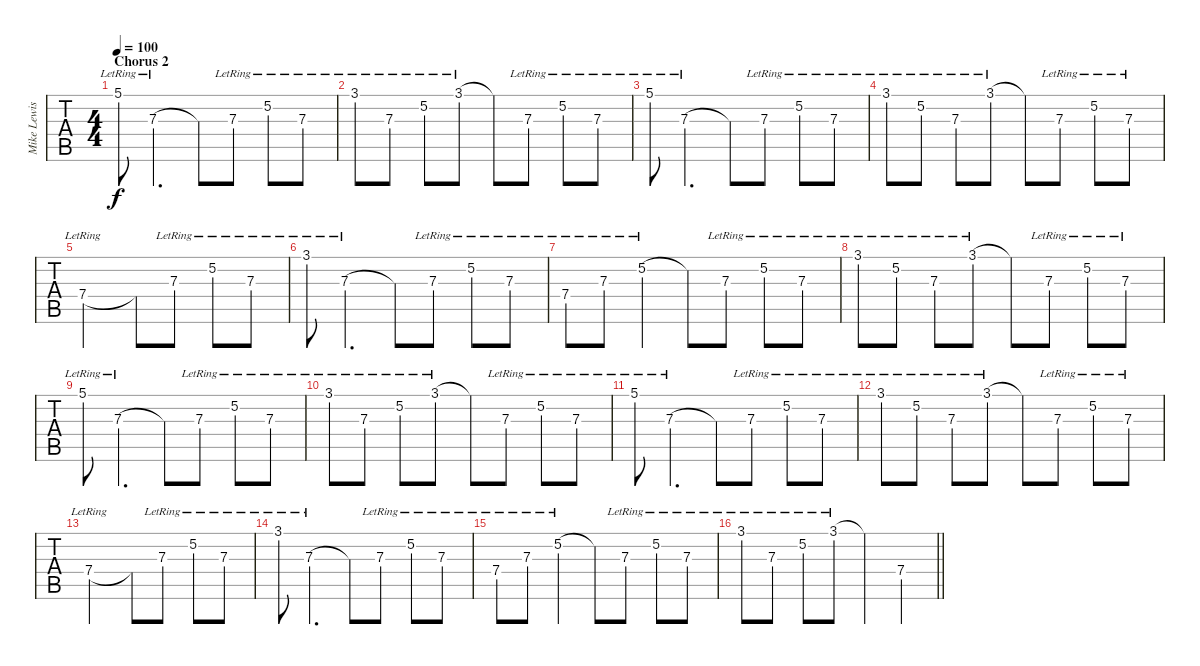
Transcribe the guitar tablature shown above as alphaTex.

\track ("Mike Lewis | Rhy." "Mike Lewis") {instrument electricguitarclean}
\staff {tabs}
\tuning (E4 B3 G3 D3 A2 D2) {hide}
\ts (4 4)
\section ("" "Chorus 2")
\tempo 100
\clef g2
\ks c
5.1{lr}.8{dy f} 7.3{lr}.4{d} 7.3{t}.8 7.3{lr}.8 5.2{lr}.8 7.3{lr}.8 |
3.1{lr}.8 7.3{lr}.8 5.2{lr}.8 3.1{lr}.8 3.1{t}.8 7.3{lr}.8 5.2{lr}.8 7.3{lr}.8 |
5.1{lr}.8 7.3{lr}.4{d} 7.3{t}.8 7.3{lr}.8 5.2{lr}.8 7.3{lr}.8 |
3.1{lr}.8 5.2{lr}.8 7.3{lr}.8 3.1{lr}.8 3.1{t}.8 7.3{lr}.8 5.2{lr}.8 7.3{lr}.8 |
7.4{lr}.2 7.4{t}.8 7.3{lr}.8 5.2{lr}.8 7.3{lr}.8 |
3.1{lr}.8 7.3{lr}.4{d} 7.3{t}.8 7.3{lr}.8 5.2{lr}.8 7.3{lr}.8 |
7.4{lr}.8 7.3{lr}.8 5.2{lr}.4 5.2{t}.8 7.3{lr}.8 5.2{lr}.8 7.3{lr}.8 |
3.1{lr}.8 5.2{lr}.8 7.3{lr}.8 3.1{lr}.8 3.1{t}.8 7.3{lr}.8 5.2{lr}.8 7.3{lr}.8 |
5.1{lr}.8 7.3{lr}.4{d} 7.3{t}.8 7.3{lr}.8 5.2{lr}.8 7.3{lr}.8 |
3.1{lr}.8 7.3{lr}.8 5.2{lr}.8 3.1{lr}.8 3.1{t}.8 7.3{lr}.8 5.2{lr}.8 7.3{lr}.8 |
5.1{lr}.8 7.3{lr}.4{d} 7.3{t}.8 7.3{lr}.8 5.2{lr}.8 7.3{lr}.8 |
3.1{lr}.8 5.2{lr}.8 7.3{lr}.8 3.1{lr}.8 3.1{t}.8 7.3{lr}.8 5.2{lr}.8 7.3{lr}.8 |
7.4{lr}.2 7.4{t}.8 7.3{lr}.8 5.2{lr}.8 7.3{lr}.8 |
3.1{lr}.8 7.3{lr}.4{d} 7.3{t}.8 7.3{lr}.8 5.2{lr}.8 7.3{lr}.8 |
7.4{lr}.8 7.3{lr}.8 5.2{lr}.4 5.2{t}.8 7.3{lr}.8 5.2{lr}.8 7.3{lr}.8 |
\barLineRight lightlight
3.1{lr}.8 7.3{lr}.8 5.2{lr}.8 3.1{lr}.8 3.1{t}.4 7.4.4
